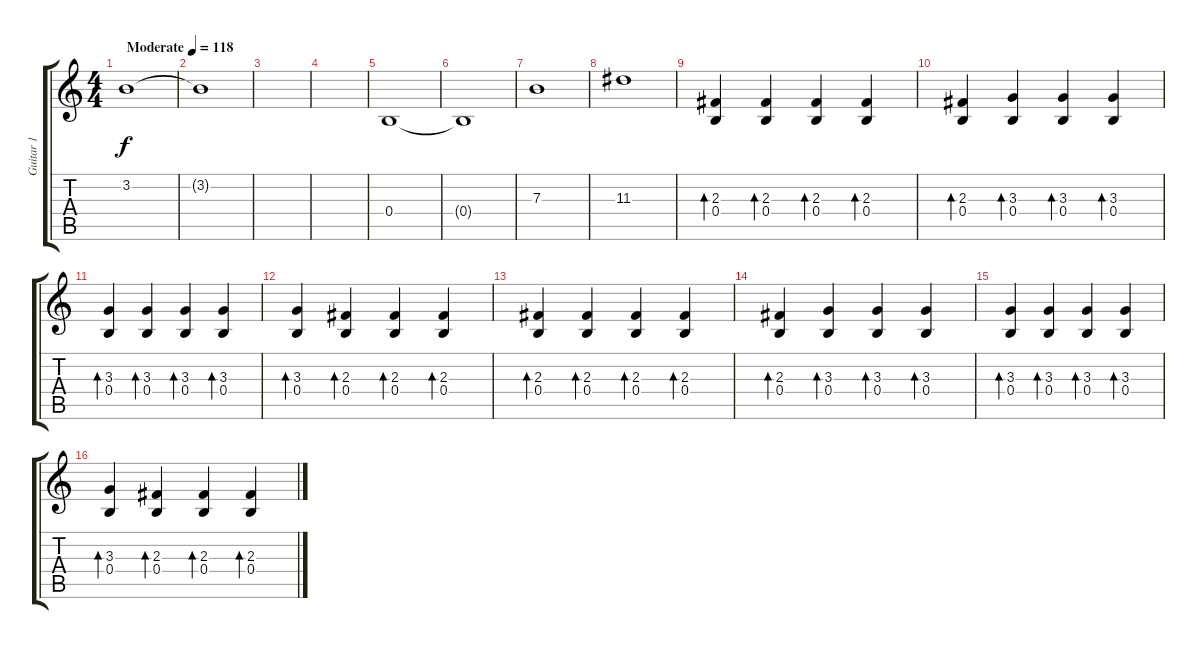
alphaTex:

\track ("Guitar 1" "Guitar 1") {instrument distortionguitar}
\staff {score tabs}
\tuning (Db4 Ab3 E3 B2 Gb2 B1) {hide}
\ts (4 4)
\tempo (118 "Moderate")
\clef g2
\ks c
3.2.1{dy f instrument electricguitarclean} |
3.2{t}.1 |
|
|
0.4.1 |
0.4{t}.1 |
7.3.1 |
11.3.1 |
(2.3 0.4).4{bd 240} (2.3 0.4).4{bd 240} (2.3 0.4).4{bd 240} (2.3 0.4).4{bd 240} |
(2.3 0.4).4{bd 240} (3.3 0.4).4{bd 240} (3.3 0.4).4{bd 240} (3.3 0.4).4{bd 240} |
(3.3 0.4).4{bd 240} (3.3 0.4).4{bd 240} (3.3 0.4).4{bd 240} (3.3 0.4).4{bd 240} |
(3.3 0.4).4{bd 240} (2.3 0.4).4{bd 240} (2.3 0.4).4{bd 240} (2.3 0.4).4{bd 240} |
(2.3 0.4).4{bd 240} (2.3 0.4).4{bd 240} (2.3 0.4).4{bd 240} (2.3 0.4).4{bd 240} |
(2.3 0.4).4{bd 240} (3.3 0.4).4{bd 240} (3.3 0.4).4{bd 240} (3.3 0.4).4{bd 240} |
(3.3 0.4).4{bd 240} (3.3 0.4).4{bd 240} (3.3 0.4).4{bd 240} (3.3 0.4).4{bd 240} |
(3.3 0.4).4{bd 240} (2.3 0.4).4{bd 240} (2.3 0.4).4{bd 240} (2.3 0.4).4{bd 240}
